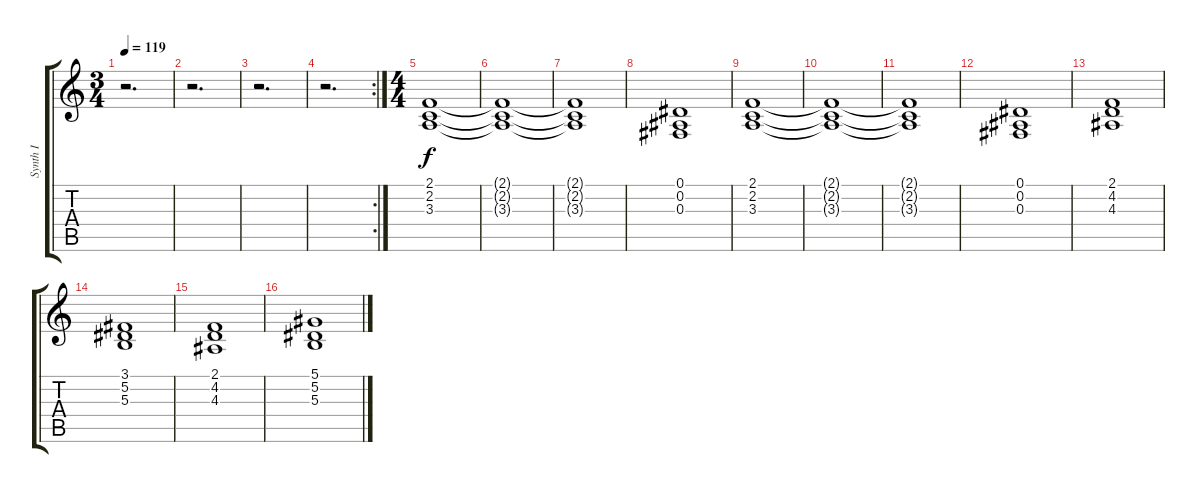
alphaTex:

\track ("Synth I" "Synth I") {instrument choiraahs}
\staff {score tabs}
\tuning (Eb4 Bb3 Gb3 Db3 Ab2 Eb2) {hide}
\ts (3 4)
\tempo 119
\clef g2
\ks c
r.2{d dy f} |
r.2{d} |
r.2{d} |
\rc 2
r.2{d} |
\ts (4 4)
(2.1 2.2 3.3).1 |
(2.1{t} 2.2{t} 3.3{t}).1 |
(2.1{t} 2.2{t} 3.3{t}).1 |
(0.1 0.2 0.3).1 |
(2.1 2.2 3.3).1 |
(2.1{t} 2.2{t} 3.3{t}).1 |
(2.1{t} 2.2{t} 3.3{t}).1 |
(0.1 0.2 0.3).1 |
(2.1 4.2 4.3).1 |
(3.1 5.2 5.3).1 |
(2.1 4.2 4.3).1 |
(5.1 5.2 5.3).1
